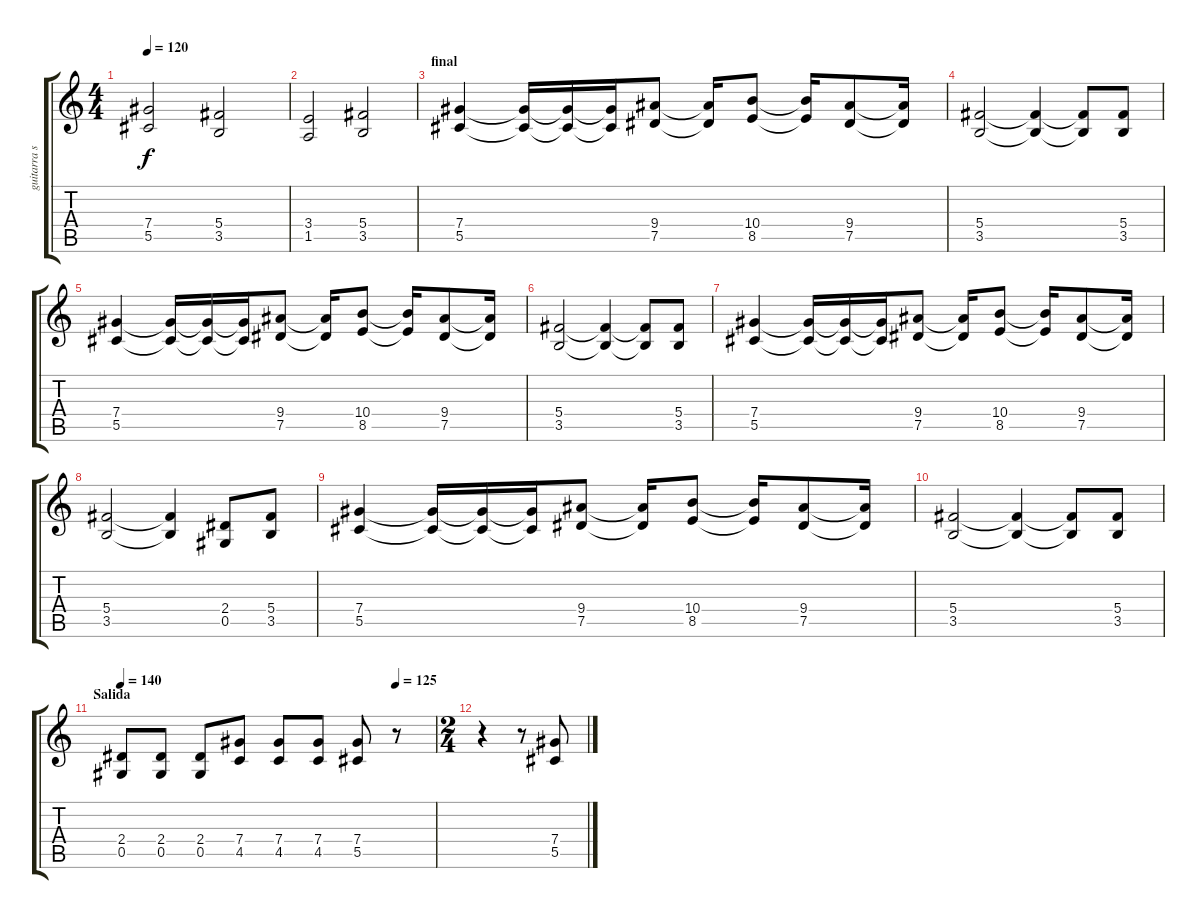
\track ("guitarra solista" "guitarra s") {instrument distortionguitar}
\staff {score tabs}
\tuning (Eb4 Bb3 Gb3 Db3 Ab2 Eb2) {hide}
\ts (4 4)
\tempo 120
\clef g2
\ks c
(7.4 5.5).2{dy f} (5.4 3.5).2 |
(3.4 1.5).2 (5.4 3.5).2 |
\section ("" "final")
(7.4 5.5).4 (7.4{t} 5.5{t}).16 (7.4{t} 5.5{t}).16 (7.4{t} 5.5{t}).16 (9.4 7.5).8 (9.4{t} 7.5{t}).16 (10.4 8.5).8 (10.4{t} 8.5{t}).16 (9.4 7.5).8 (9.4{t} 7.5{t}).16 |
(5.4 3.5).2 (5.4{t} 3.5{t}).4 (5.4{t} 3.5{t}).8 (5.4 3.5).8 |
(7.4 5.5).4 (7.4{t} 5.5{t}).16 (7.4{t} 5.5{t}).16 (7.4{t} 5.5{t}).16 (9.4 7.5).8 (9.4{t} 7.5{t}).16 (10.4 8.5).8 (10.4{t} 8.5{t}).16 (9.4 7.5).8 (9.4{t} 7.5{t}).16 |
(5.4 3.5).2 (5.4{t} 3.5{t}).4 (5.4{t} 3.5{t}).8 (5.4 3.5).8 |
(7.4 5.5).4 (7.4{t} 5.5{t}).16 (7.4{t} 5.5{t}).16 (7.4{t} 5.5{t}).16 (9.4 7.5).8 (9.4{t} 7.5{t}).16 (10.4 8.5).8 (10.4{t} 8.5{t}).16 (9.4 7.5).8 (9.4{t} 7.5{t}).16 |
(5.4 3.5).2 (5.4{t} 3.5{t}).4 (2.4 0.5).8 (5.4 3.5).8 |
(7.4 5.5).4 (7.4{t} 5.5{t}).16 (7.4{t} 5.5{t}).16 (7.4{t} 5.5{t}).16 (9.4 7.5).8 (9.4{t} 7.5{t}).16 (10.4 8.5).8 (10.4{t} 8.5{t}).16 (9.4 7.5).8 (9.4{t} 7.5{t}).16 |
(5.4 3.5).2 (5.4{t} 3.5{t}).4 (5.4{t} 3.5{t}).8 (5.4 3.5).8 |
\section ("" "Salida")
\tempo 140
\tempo (125 0.875)
(2.4 0.5).8 (2.4 0.5).8 (2.4 0.5).8 (7.4 4.5).8 (7.4 4.5).8 (7.4 4.5).8 (7.4 5.5).8 r.8 |
\ts (2 4)
r.4 r.8 (7.4 5.5).8
